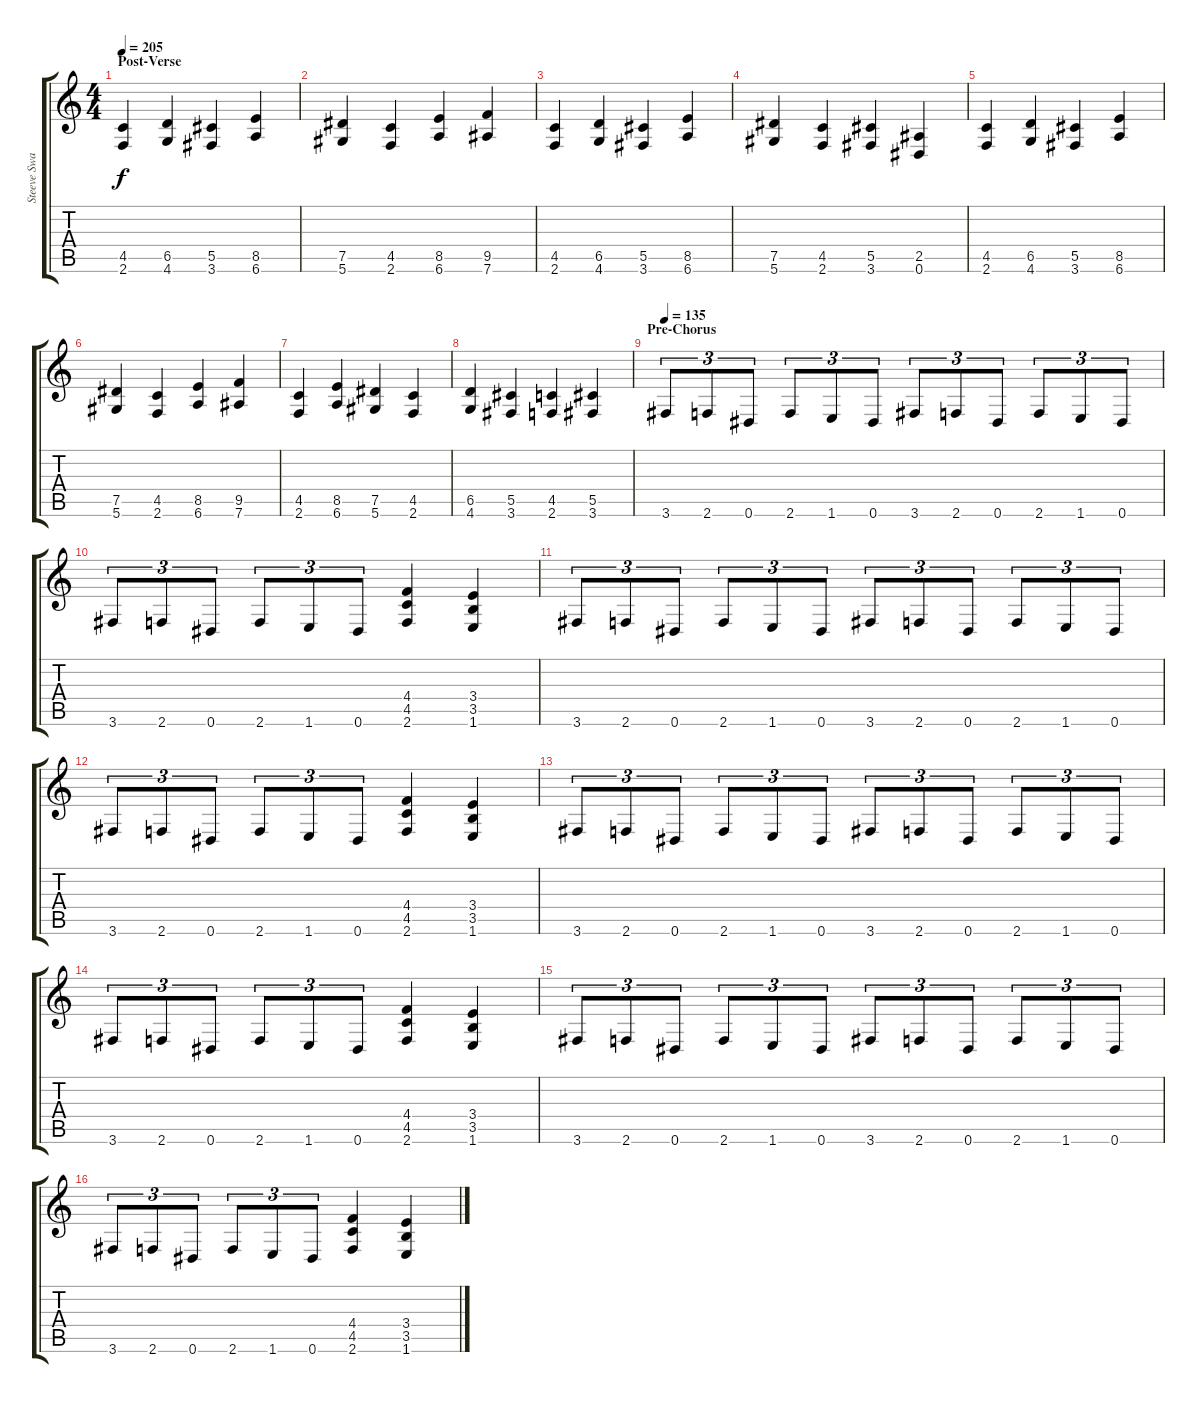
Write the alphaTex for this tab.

\track ("Steeve Swanson - Guitar" "Steeve Swa") {instrument distortionguitar}
\staff {score tabs}
\tuning (Eb4 Bb3 Gb3 Db3 Ab2 Eb2) {hide}
\ts (4 4)
\section ("" "Post-Verse")
\tempo 205
\clef g2
\ks c
(4.5 2.6).4{dy f} (6.5 4.6).4 (5.5 3.6).4 (8.5 6.6).4 |
(7.5 5.6).4 (4.5 2.6).4 (8.5 6.6).4 (9.5 7.6).4 |
(4.5 2.6).4 (6.5 4.6).4 (5.5 3.6).4 (8.5 6.6).4 |
(7.5 5.6).4 (4.5 2.6).4 (5.5 3.6).4 (2.5 0.6).4 |
(4.5 2.6).4 (6.5 4.6).4 (5.5 3.6).4 (8.5 6.6).4 |
(7.5 5.6).4 (4.5 2.6).4 (8.5 6.6).4 (9.5 7.6).4 |
(4.5 2.6).4 (8.5 6.6).4 (7.5 5.6).4 (4.5 2.6).4 |
(6.5 4.6).4 (5.5 3.6).4 (4.5 2.6).4 (5.5 3.6).4 |
\section ("" "Pre-Chorus")
\tempo 135
3.6.8{tu (3 2)} 2.6.8{tu (3 2)} 0.6.8{tu (3 2)} 2.6.8{tu (3 2)} 1.6.8{tu (3 2)} 0.6.8{tu (3 2)} 3.6.8{tu (3 2)} 2.6.8{tu (3 2)} 0.6.8{tu (3 2)} 2.6.8{tu (3 2)} 1.6.8{tu (3 2)} 0.6.8{tu (3 2)} |
3.6.8{tu (3 2)} 2.6.8{tu (3 2)} 0.6.8{tu (3 2)} 2.6.8{tu (3 2)} 1.6.8{tu (3 2)} 0.6.8{tu (3 2)} (4.4 4.5 2.6).4 (3.4 3.5 1.6).4 |
3.6.8{tu (3 2)} 2.6.8{tu (3 2)} 0.6.8{tu (3 2)} 2.6.8{tu (3 2)} 1.6.8{tu (3 2)} 0.6.8{tu (3 2)} 3.6.8{tu (3 2)} 2.6.8{tu (3 2)} 0.6.8{tu (3 2)} 2.6.8{tu (3 2)} 1.6.8{tu (3 2)} 0.6.8{tu (3 2)} |
3.6.8{tu (3 2)} 2.6.8{tu (3 2)} 0.6.8{tu (3 2)} 2.6.8{tu (3 2)} 1.6.8{tu (3 2)} 0.6.8{tu (3 2)} (4.4 4.5 2.6).4 (3.4 3.5 1.6).4 |
3.6.8{tu (3 2)} 2.6.8{tu (3 2)} 0.6.8{tu (3 2)} 2.6.8{tu (3 2)} 1.6.8{tu (3 2)} 0.6.8{tu (3 2)} 3.6.8{tu (3 2)} 2.6.8{tu (3 2)} 0.6.8{tu (3 2)} 2.6.8{tu (3 2)} 1.6.8{tu (3 2)} 0.6.8{tu (3 2)} |
3.6.8{tu (3 2)} 2.6.8{tu (3 2)} 0.6.8{tu (3 2)} 2.6.8{tu (3 2)} 1.6.8{tu (3 2)} 0.6.8{tu (3 2)} (4.4 4.5 2.6).4 (3.4 3.5 1.6).4 |
3.6.8{tu (3 2)} 2.6.8{tu (3 2)} 0.6.8{tu (3 2)} 2.6.8{tu (3 2)} 1.6.8{tu (3 2)} 0.6.8{tu (3 2)} 3.6.8{tu (3 2)} 2.6.8{tu (3 2)} 0.6.8{tu (3 2)} 2.6.8{tu (3 2)} 1.6.8{tu (3 2)} 0.6.8{tu (3 2)} |
3.6.8{tu (3 2)} 2.6.8{tu (3 2)} 0.6.8{tu (3 2)} 2.6.8{tu (3 2)} 1.6.8{tu (3 2)} 0.6.8{tu (3 2)} (4.4 4.5 2.6).4 (3.4 3.5 1.6).4
